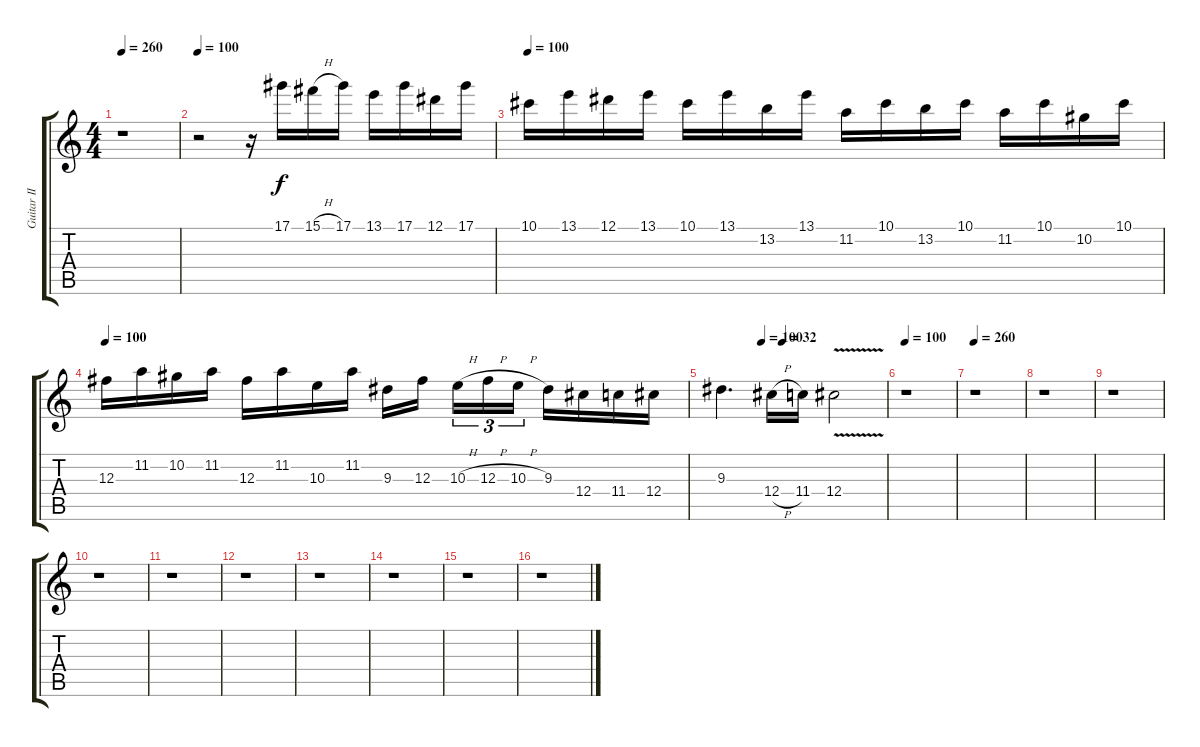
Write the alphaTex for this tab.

\track ("Guitar II" "Guitar II") {instrument overdrivenguitar}
\staff {score tabs}
\tuning (Eb4 Bb3 Gb3 Db3 Ab2 Eb2) {hide}
\ts (4 4)
\tempo 260
\tempo 100
\tempo 260
\clef g2
\ks c
r.1{dy f instrument overdrivenguitar} |
\tempo 100
r.2{instrument acousticguitarsteel} r.16 17.1.16 15.1{h}.16 17.1.16 13.1.16 17.1.16 12.1.16 17.1.16 |
\tempo 100
10.1.16 13.1.16 12.1.16 13.1.16 10.1.16 13.1.16 13.2.16 13.1.16 11.2.16 10.1.16 13.2.16 10.1.16 11.2.16 10.1.16 10.2.16 10.1.16 |
\tempo 100
12.3.16 11.2.16 10.2.16 11.2.16 12.3.16 11.2.16 10.3.16 11.2.16 9.3.16 12.3.16 10.3{h}.16{tu (3 2)} 12.3{h}.16{tu (3 2)} 10.3{h}.16{tu (3 2)} 9.3.16 12.4.16 11.4.16 12.4.16 |
\tempo (100 0.25)
\tempo (32 0.375)
9.3.4{d} 12.4{h}.16 11.4.16 12.4{v}.2 |
\tempo 100
r.1{instrument overdrivenguitar} |
\tempo 260
r.1 |
r.1 |
r.1 |
r.1 |
r.1 |
r.1 |
r.1 |
r.1 |
r.1 |
r.1
